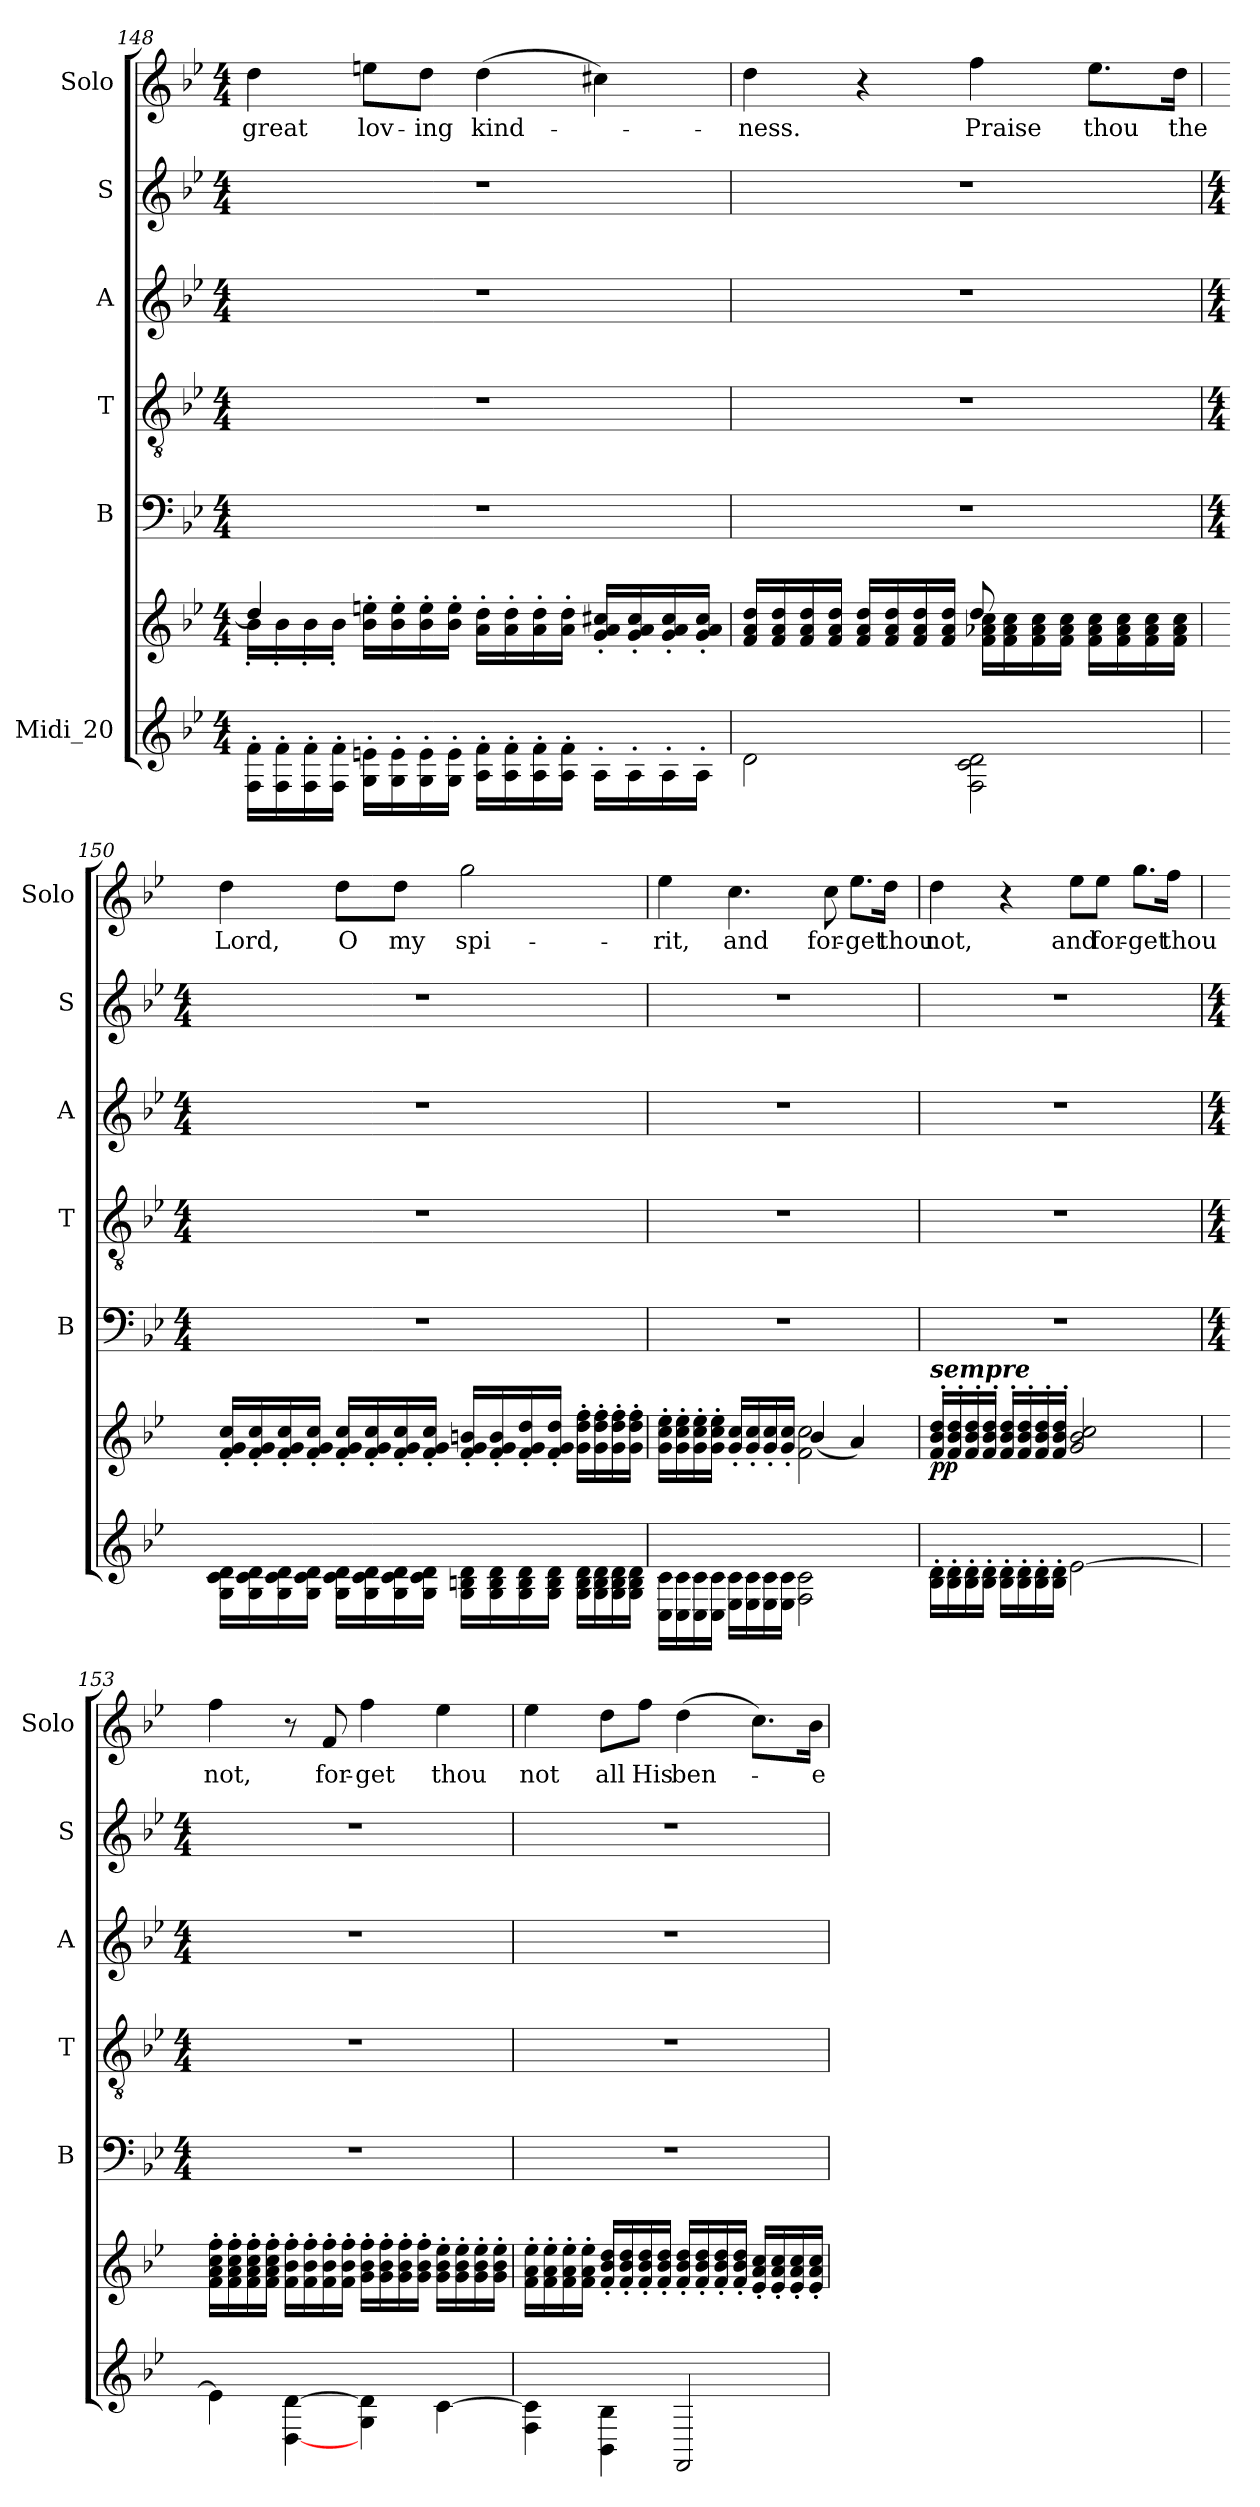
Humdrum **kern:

**kern	**kern	**dynam	**kern	**kern	**kern	**kern	**kern	**text
*part6	*part6	*part6	*part5	*part4	*part3	*part2	*part1	*part1
*staff7	*staff6	*staff6/7	*staff5	*staff4	*staff3	*staff2	*staff1	*staff1
*I"Midi_20	*	*	*I"B	*I"T	*I"A	*I"S	*I"Solo	*
*	*	*	*I'B	*I'T	*I'A	*I'S	*I'Solo	*
*clefG2	*clefG2	*	*clefF4	*clefGv2	*clefG2	*clefG2	*clefG2	*
*k[b-e-]	*k[b-e-]	*	*k[b-e-]	*k[b-e-]	*k[b-e-]	*k[b-e-]	*k[b-e-]	*
*B-:	*B-:	*	*B-:	*B-:	*B-:	*B-:	*B-:	*
*M4/4	*M4/4	*	*M4/4	*M4/4	*M4/4	*M4/4	*M4/4	*
=148	=148	=148	=148	=148	=148	=148	=148	=148
*	*^	*	*	*	*	*	*	*
!	!	!	!	!	!	!	!	!	!LO:LY:b
16F\' 16f\'LL	4dd/]	16b-'\LL	.	1r	1r	1r	1r	4dd\	great
16F\' 16f\'	.	16b-'\	.	.	.	.	.	.	.
16F\' 16f\'	.	16b-'\	.	.	.	.	.	.	.
16F\' 16f\'JJ	.	16b-'\JJ	.	.	.	.	.	.	.
!	!	!	!	!	!	!	!	!	!LO:LY:b
16G\' 16en\'LL	16b-\' 16een\'LL	4ryy	.	.	.	.	.	8een\L	lov-
16G\' 16e\'	16b-\' 16ee\'	.	.	.	.	.	.	.	.
!	!	!	!	!	!	!	!	!	!LO:LY:b
16G\' 16e\'	16b-\' 16ee\'	.	.	.	.	.	.	8dd\J	-ing
16G\' 16e\'JJ	16b-\' 16ee\'JJ	.	.	.	.	.	.	.	.
!	!	!	!	!	!	!	!	!	!LO:LY:b
16A\' 16f\'LL	16a\' 16dd\'LL	2ryy	.	.	.	.	.	(>4dd\	kind-
16A\' 16f\'	16a\' 16dd\'	.	.	.	.	.	.	.	.
16A\' 16f\'	16a\' 16dd\'	.	.	.	.	.	.	.	.
16A\' 16f\'JJ	16a\' 16dd\'JJ	.	.	.	.	.	.	.	.
16A'\LL	16g/' 16a/' 16cc#X/'LL	.	.	.	.	.	.	4cc#X\)	.
16A'\	16g/' 16a/' 16cc#/'	.	.	.	.	.	.	.	.
16A'\	16g/' 16a/' 16cc#/'	.	.	.	.	.	.	.	.
16A'\JJ	16g/' 16a/' 16cc#/'JJ	.	.	.	.	.	.	.	.
!!LO:PB:g=z
=149	=149	=149	=149	=149	=149	=149	=149	=149	=149
!	!	!	!	!	!	!	!	!	!LO:LY:b
2d\	16f/ 16a/ 16dd/LL	2ryy	.	1r	1r	1r	1r	4dd\	ness.
.	16f/ 16a/ 16dd/	.	.	.	.	.	.	.	.
.	16f/ 16a/ 16dd/	.	.	.	.	.	.	.	.
.	16f/ 16a/ 16dd/JJ	.	.	.	.	.	.	.	.
.	16f/ 16a/ 16dd/LL	.	.	.	.	.	.	4r	.
.	16f/ 16a/ 16dd/	.	.	.	.	.	.	.	.
.	16f/ 16a/ 16dd/	.	.	.	.	.	.	.	.
.	16f/ 16a/ 16dd/JJ	.	.	.	.	.	.	.	.
!	!	!	!	!	!	!	!	!	!LO:LY:b
2F\ 2c\ 2d\	8dd/	16f\ 16a-X\ 16cc\LL	.	.	.	.	.	4ff\	Praise
.	.	16f\ 16a-\ 16cc\	.	.	.	.	.	.	.
.	8ryy	16f\ 16a-\ 16cc\	.	.	.	.	.	.	.
.	.	16f\ 16a-\ 16cc\JJ	.	.	.	.	.	.	.
!	!	!	!	!	!	!	!	!	!LO:LY:b
.	4ryy	16f\ 16a-\ 16cc\LL	.	.	.	.	.	8.ee-i\L	thou
.	.	16f\ 16a-\ 16cc\	.	.	.	.	.	.	.
.	.	16f\ 16a-\ 16cc\	.	.	.	.	.	.	.
!	!	!	!	!	!	!	!	!	!LO:LY:b
.	.	16f\ 16a-\ 16cc\JJ	.	.	.	.	.	16dd\Jk	the
!!LO:LB:g=z
=150	=150	=150	=150	=150	=150	=150	=150	=150	=150
*	*	*	*	*M4/4	*M4/4	*M4/4	*M4/4	*	*
!	!	!	!	!	!	!	!	!	!LO:LY:b
16G\ 16c\ 16d\LL	16f/' 16g/' 16cc/'LL	2ryy	.	1r	1r	1r	1r	4dd\	Lord,
16G\ 16c\ 16d\	16f/' 16g/' 16cc/'	.	.	.	.	.	.	.	.
16G\ 16c\ 16d\	16f/' 16g/' 16cc/'	.	.	.	.	.	.	.	.
16G\ 16c\ 16d\JJ	16f/' 16g/' 16cc/'JJ	.	.	.	.	.	.	.	.
!	!	!	!	!	!	!	!	!	!LO:LY:b
16G\ 16c\ 16d\LL	16f/' 16g/' 16cc/'LL	.	.	.	.	.	.	8dd\L	O
16G\ 16c\ 16d\	16f/' 16g/' 16cc/'	.	.	.	.	.	.	.	.
!	!	!	!	!	!	!	!	!	!LO:LY:b
16G\ 16c\ 16d\	16f/' 16g/' 16cc/'	.	.	.	.	.	.	8dd\J	my
16G\ 16c\ 16d\JJ	16f/' 16g/' 16cc/'JJ	.	.	.	.	.	.	.	.
!	!	!	!	!	!	!	!	!	!LO:LY:b
16G\ 16Bn\ 16d\LL	16f/' 16g/' 16bn/'LL	4ryy	.	.	.	.	.	2gg\	spi-
16G\ 16B\ 16d\	16f/' 16g/' 16b/'	.	.	.	.	.	.	.	.
16G\ 16B\ 16d\	16f/' 16g/' 16dd/'	.	.	.	.	.	.	.	.
16G\ 16B\ 16d\JJ	16f/' 16g/' 16dd/'JJ	.	.	.	.	.	.	.	.
16G\ 16B\ 16d\LL	16g\' 16dd\' 16ff\'LL	4ryy	.	.	.	.	.	.	.
16G\ 16B\ 16d\	16g\' 16dd\' 16ff\'	.	.	.	.	.	.	.	.
16G\ 16B\ 16d\	16g\' 16dd\' 16ff\'	.	.	.	.	.	.	.	.
16G\ 16B\ 16d\JJ	16g\' 16dd\' 16ff\'JJ	.	.	.	.	.	.	.	.
=151	=151	=151	=151	=151	=151	=151	=151	=151	=151
!	!	!	!	!	!	!	!	!	!LO:LY:b
16C\ 16c\LL	16g\' 16cc\' 16ee-\'LL	2ryy	.	1r	1r	1r	1r	4ee-\	-rit,
16C\ 16c\	16g\' 16cc\' 16ee-\'	.	.	.	.	.	.	.	.
16C\ 16c\	16g\' 16cc\' 16ee-\'	.	.	.	.	.	.	.	.
16C\ 16c\JJ	16g\' 16cc\' 16ee-\'JJ	.	.	.	.	.	.	.	.
!	!	!	!	!	!	!	!	!	!LO:LY:b
16E-\ 16c\LL	16g/' 16cc/'LL	.	.	.	.	.	.	4.cc\	and
16E-\ 16c\	16g/' 16cc/'	.	.	.	.	.	.	.	.
16E-\ 16c\	16g/' 16cc/'	.	.	.	.	.	.	.	.
16E-\ 16c\JJ	16g/' 16cc/'JJ	.	.	.	.	.	.	.	.
2F\ 2c\	2f\ 2cc\	(<4b-/	.	.	.	.	.	.	.
!	!	!	!	!	!	!	!	!	!LO:LY:b
.	.	.	.	.	.	.	.	8cc\	for-
!	!	!	!	!	!	!	!	!	!LO:LY:b
.	.	4a/)	.	.	.	.	.	8.ee-\L	-get
!	!	!	!	!	!	!	!	!	!LO:LY:b
.	.	.	.	.	.	.	.	16dd\Jk	thou
!!LO:PB:g=z
=152	=152	=152	=152	=152	=152	=152	=152	=152	=152
!	!LO:TX:a:Bi:t=sempre	!	!	!	!	!	!	!	!
!	!	!	!LO:DY:b	!	!	!	!	!	!LO:LY:b
16B-\' 16d\'LL	16f/' 16b-/' 16dd/'LL	1ryy	pp	1r	1r	1r	1r	4dd\	not,
16B-\' 16d\'	16f/' 16b-/' 16dd/'	.	.	.	.	.	.	.	.
16B-\' 16d\'	16f/' 16b-/' 16dd/'	.	.	.	.	.	.	.	.
16B-\' 16d\'JJ	16f/' 16b-/' 16dd/'JJ	.	.	.	.	.	.	.	.
16B-\' 16d\'LL	16f/' 16b-/' 16dd/'LL	.	.	.	.	.	.	4r	.
16B-\' 16d\'	16f/' 16b-/' 16dd/'	.	.	.	.	.	.	.	.
16B-\' 16d\'	16f/' 16b-/' 16dd/'	.	.	.	.	.	.	.	.
16B-\' 16d\'JJ	16f/' 16b-/' 16dd/'JJ	.	.	.	.	.	.	.	.
!	!	!	!	!	!	!	!	!	!LO:LY:b
[2e-\	2g/ 2b-/ 2cc/	.	.	.	.	.	.	8ee-\L	and
!	!	!	!	!	!	!	!	!	!LO:LY:b
.	.	.	.	.	.	.	.	8ee-\J	for-
!	!	!	!	!	!	!	!	!	!LO:LY:b
.	.	.	.	.	.	.	.	8.gg\L	-get
!	!	!	!	!	!	!	!	!	!LO:LY:b
.	.	.	.	.	.	.	.	16ff\Jk	thou
*	*v	*v	*	*	*	*	*	*	*
!!LO:LB:g=z
=153	=153	=153	=153	=153	=153	=153	=153	=153
*	*	*	*M4/4	*M4/4	*M4/4	*M4/4	*	*
!	!	!	!	!	!	!	!	!LO:LY:b
4e-\]	16f\' 16a\' 16cc\' 16ff\'LL	.	1r	1r	1r	1r	4ff\	not,
.	16f\' 16a\' 16cc\' 16ff\'	.	.	.	.	.	.	.
.	16f\' 16a\' 16cc\' 16ff\'	.	.	.	.	.	.	.
.	16f\' 16a\' 16cc\' 16ff\'JJ	.	.	.	.	.	.	.
[4D\ [4d\	16f\' 16b-\' 16ff\'LL	.	.	.	.	.	8r	.
.	16f\' 16b-\' 16ff\'	.	.	.	.	.	.	.
!	!	!	!	!	!	!	!	!LO:LY:b
.	16f\' 16b-\' 16ff\'	.	.	.	.	.	8f/	for-
.	16f\' 16b-\' 16ff\'JJ	.	.	.	.	.	.	.
!	!	!	!	!	!	!	!	!LO:LY:b
4G\ 4d\]	16g\' 16b-\' 16ff\'LL	.	.	.	.	.	4ff\	-get
.	16g\' 16b-\' 16ff\'	.	.	.	.	.	.	.
.	16g\' 16b-\' 16ff\'	.	.	.	.	.	.	.
.	16g\' 16b-\' 16ff\'JJ	.	.	.	.	.	.	.
!	!	!	!	!	!	!	!	!LO:LY:b
[4c\	16g\' 16b-\' 16ee-\'LL	.	.	.	.	.	4ee-\	thou
.	16g\' 16b-\' 16ee-\'	.	.	.	.	.	.	.
.	16g\' 16b-\' 16ee-\'	.	.	.	.	.	.	.
.	16g\' 16b-\' 16ee-\'JJ	.	.	.	.	.	.	.
=154	=154	=154	=154	=154	=154	=154	=154	=154
!	!	!	!	!	!	!	!	!LO:LY:b
4F\ 4c\]	16f\' 16a\' 16ee-\'LL	.	1r	1r	1r	1r	4ee-\	not
.	16f\' 16a\' 16ee-\'	.	.	.	.	.	.	.
.	16f\' 16a\' 16ee-\'	.	.	.	.	.	.	.
.	16f\' 16a\' 16ee-\'JJ	.	.	.	.	.	.	.
!	!	!	!	!	!	!	!	!LO:LY:b
4BB-\ 4B-\	16f/' 16b-/' 16dd/'LL	.	.	.	.	.	8dd\L	all
.	16f/' 16b-/' 16dd/'	.	.	.	.	.	.	.
!	!	!	!	!	!	!	!	!LO:LY:b
.	16f/' 16b-/' 16dd/'	.	.	.	.	.	8ff\J	His
.	16f/' 16b-/' 16dd/'JJ	.	.	.	.	.	.	.
!	!	!	!	!	!	!	!	!LO:LY:b
2FF/	16f/' 16b-/' 16dd/'LL	.	.	.	.	.	(>4dd\	ben-
.	16f/' 16b-/' 16dd/'	.	.	.	.	.	.	.
.	16f/' 16b-/' 16dd/'	.	.	.	.	.	.	.
.	16f/' 16b-/' 16dd/'JJ	.	.	.	.	.	.	.
.	16e-/' 16a/' 16cc/'LL	.	.	.	.	.	8.cc\L)	.
.	16e-/' 16a/' 16cc/'	.	.	.	.	.	.	.
.	16e-/' 16a/' 16cc/'	.	.	.	.	.	.	.
!	!	!	!	!	!	!	!	!LO:LY:b
.	16e-/' 16a/' 16cc/'JJ	.	.	.	.	.	16b-\Jk	e-
=	=	=	=	=	=	=	=	=
*-	*-	*-	*-	*-	*-	*-	*-	*-
